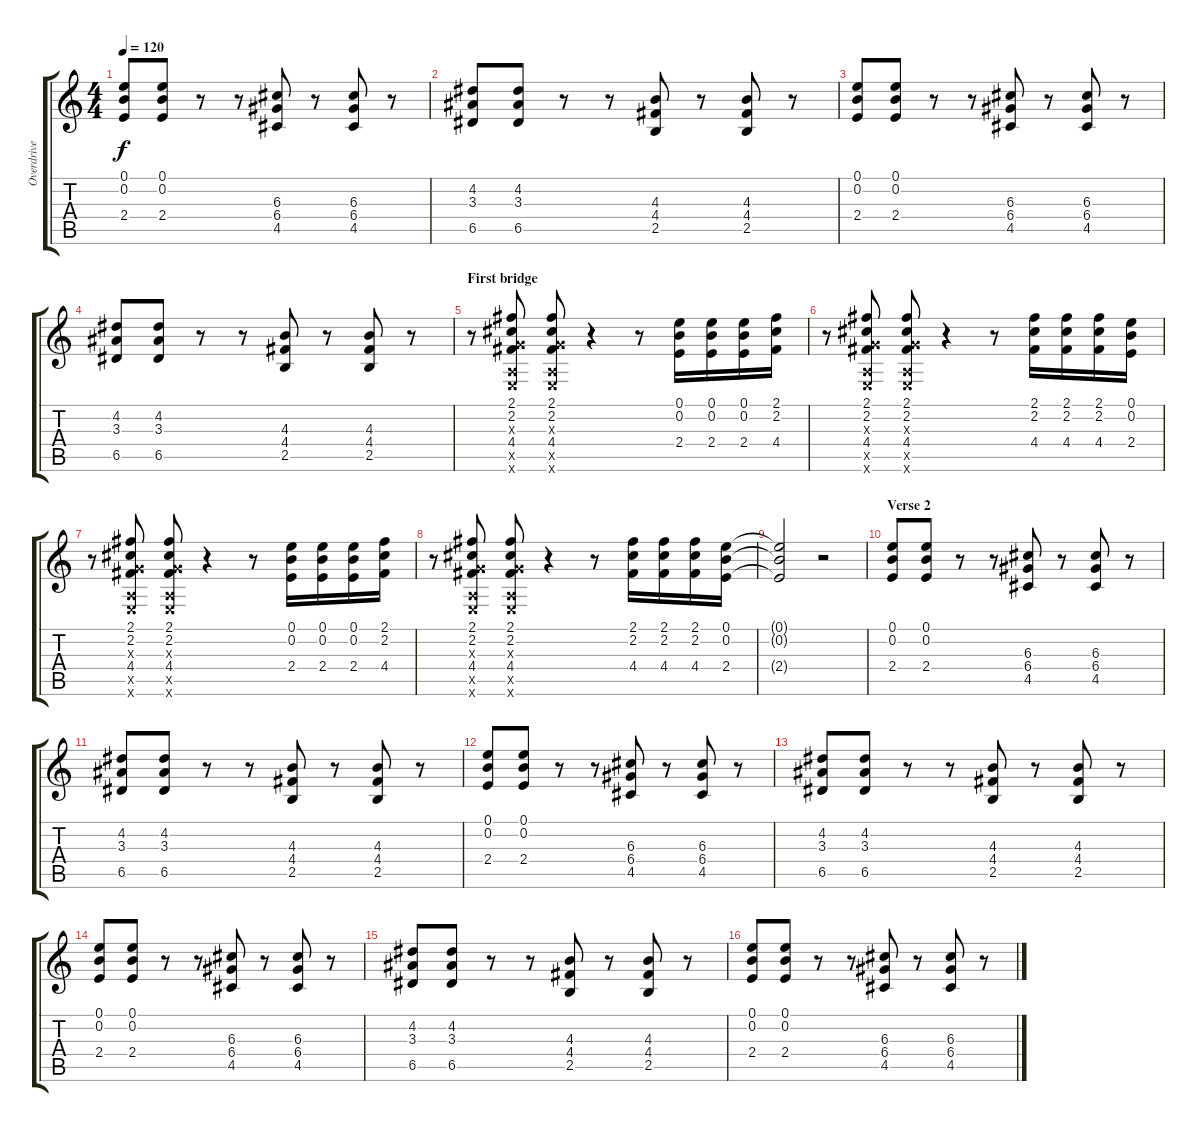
\track ("Overdrive" "Overdrive") {instrument overdrivenguitar}
\staff {score tabs}
\tuning (E4 B3 G3 D3 A2 E2) {hide}
\ts (4 4)
\tempo 120
\clef g2
\ks c
(0.1 0.2 2.4).8{dy f volume 11} (0.1 0.2 2.4).8 r.8 r.8 (6.3 6.4 4.5).8 r.8 (6.3 6.4 4.5).8 r.8 |
(4.2 3.3 6.5).8 (4.2 3.3 6.5).8 r.8 r.8 (4.3 4.4 2.5).8 r.8 (4.3 4.4 2.5).8 r.8 |
(0.1 0.2 2.4).8 (0.1 0.2 2.4).8 r.8 r.8 (6.3 6.4 4.5).8 r.8 (6.3 6.4 4.5).8 r.8 |
(4.2 3.3 6.5).8 (4.2 3.3 6.5).8 r.8 r.8 (4.3 4.4 2.5).8 r.8 (4.3 4.4 2.5).8 r.8 |
\section ("" "First bridge")
r.8 (2.1 2.2 0.3{x} 4.4 0.5{x} 0.6{x}).8 (2.1 2.2 0.3{x} 4.4 0.5{x} 0.6{x}).8 r.4 r.8 (0.1 0.2 2.4).16 (0.1 0.2 2.4).16 (0.1 0.2 2.4).16 (2.1 2.2 4.4).16 |
r.8 (2.1 2.2 0.3{x} 4.4 0.5{x} 0.6{x}).8 (2.1 2.2 0.3{x} 4.4 0.5{x} 0.6{x}).8 r.4 r.8 (2.1 2.2 4.4).16 (2.1 2.2 4.4).16 (2.1 2.2 4.4).16 (0.1 0.2 2.4).16 |
r.8 (2.1 2.2 0.3{x} 4.4 0.5{x} 0.6{x}).8 (2.1 2.2 0.3{x} 4.4 0.5{x} 0.6{x}).8 r.4 r.8 (0.1 0.2 2.4).16 (0.1 0.2 2.4).16 (0.1 0.2 2.4).16 (2.1 2.2 4.4).16 |
r.8 (2.1 2.2 0.3{x} 4.4 0.5{x} 0.6{x}).8 (2.1 2.2 0.3{x} 4.4 0.5{x} 0.6{x}).8 r.4 r.8 (2.1 2.2 4.4).16 (2.1 2.2 4.4).16 (2.1 2.2 4.4).16 (0.1 0.2 2.4).16 |
(0.1{t} 0.2{t} 2.4{t}).2 r.2 |
\section ("" "Verse 2")
(0.1 0.2 2.4).8 (0.1 0.2 2.4).8 r.8 r.8 (6.3 6.4 4.5).8 r.8 (6.3 6.4 4.5).8 r.8 |
(4.2 3.3 6.5).8 (4.2 3.3 6.5).8 r.8 r.8 (4.3 4.4 2.5).8 r.8 (4.3 4.4 2.5).8 r.8 |
(0.1 0.2 2.4).8 (0.1 0.2 2.4).8 r.8 r.8 (6.3 6.4 4.5).8 r.8 (6.3 6.4 4.5).8 r.8 |
(4.2 3.3 6.5).8 (4.2 3.3 6.5).8 r.8 r.8 (4.3 4.4 2.5).8 r.8 (4.3 4.4 2.5).8 r.8 |
(0.1 0.2 2.4).8{volume 11} (0.1 0.2 2.4).8 r.8 r.8 (6.3 6.4 4.5).8 r.8 (6.3 6.4 4.5).8 r.8 |
(4.2 3.3 6.5).8 (4.2 3.3 6.5).8 r.8 r.8 (4.3 4.4 2.5).8 r.8 (4.3 4.4 2.5).8 r.8 |
(0.1 0.2 2.4).8 (0.1 0.2 2.4).8 r.8 r.8 (6.3 6.4 4.5).8 r.8 (6.3 6.4 4.5).8 r.8
